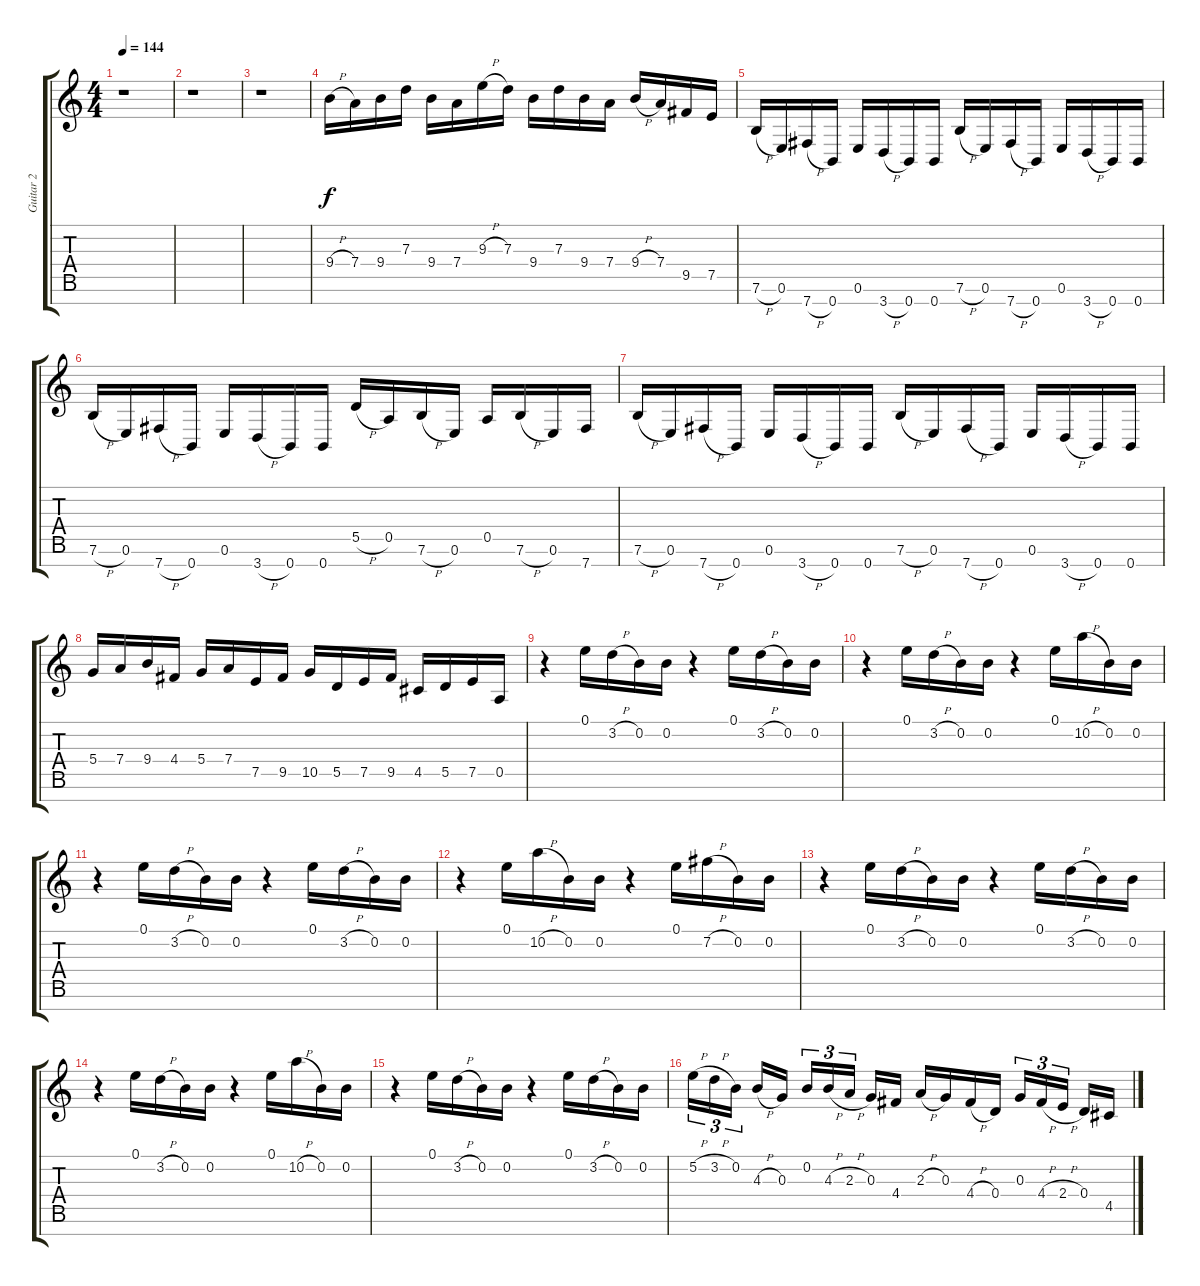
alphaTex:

\track ("Guitar 2" "Guitar 2") {instrument distortionguitar}
\staff {score tabs}
\tuning (E4 B3 G3 D3 A2 E2 B1) {hide}
\ts (4 4)
\tempo 144
\clef g2
\ks c
r.1{dy f instrument distortionguitar} |
r.1 |
r.1 |
9.4{h}.16 7.4.16 9.4.16 7.3.16 9.4.16 7.4.16 9.3{h}.16 7.3.16 9.4.16 7.3.16 9.4.16 7.4.16 9.4{h}.16 7.4.16 9.5.16 7.5.16 |
7.6{h}.16 0.6.16 7.7{h}.16 0.7.16 0.6.16 3.7{h}.16 0.7.16 0.7.16 7.6{h}.16 0.6.16 7.7{h}.16 0.7.16 0.6.16 3.7{h}.16 0.7.16 0.7.16 |
7.6{h}.16 0.6.16 7.7{h}.16 0.7.16 0.6.16 3.7{h}.16 0.7.16 0.7.16 5.5{h}.16 0.5.16 7.6{h}.16 0.6.16 0.5.16 7.6{h}.16 0.6.16 7.7.16 |
7.6{h}.16 0.6.16 7.7{h}.16 0.7.16 0.6.16 3.7{h}.16 0.7.16 0.7.16 7.6{h}.16 0.6.16 7.7{h}.16 0.7.16 0.6.16 3.7{h}.16 0.7.16 0.7.16 |
5.4.16 7.4.16 9.4.16 4.4.16 5.4.16 7.4.16 7.5.16 9.5.16 10.5.16 5.5.16 7.5.16 9.5.16 4.5.16 5.5.16 7.5.16 0.5.16 |
r.4 0.1.16 3.2{h}.16 0.2.16 0.2.16 r.4 0.1.16 3.2{h}.16 0.2.16 0.2.16 |
r.4 0.1.16 3.2{h}.16 0.2.16 0.2.16 r.4 0.1.16 10.2{h}.16 0.2.16 0.2.16 |
r.4 0.1.16 3.2{h}.16 0.2.16 0.2.16 r.4 0.1.16 3.2{h}.16 0.2.16 0.2.16 |
r.4 0.1.16 10.2{h}.16 0.2.16 0.2.16 r.4 0.1.16 7.2{h}.16 0.2.16 0.2.16 |
r.4 0.1.16 3.2{h}.16 0.2.16 0.2.16 r.4 0.1.16 3.2{h}.16 0.2.16 0.2.16 |
r.4 0.1.16 3.2{h}.16 0.2.16 0.2.16 r.4 0.1.16 10.2{h}.16 0.2.16 0.2.16 |
r.4 0.1.16 3.2{h}.16 0.2.16 0.2.16 r.4 0.1.16 3.2{h}.16 0.2.16 0.2.16 |
5.2{h}.16{tu (3 2)} 3.2{h}.16{tu (3 2)} 0.2.16{tu (3 2)} 4.3{h}.16 0.3.16 0.2.16{tu (3 2)} 4.3{h}.16{tu (3 2)} 2.3{h}.16{tu (3 2)} 0.3.16 4.4.16 2.3{h}.16 0.3.16 4.4{h}.16 0.4.16 0.3.16{tu (3 2)} 4.4{h}.16{tu (3 2)} 2.4{h}.16{tu (3 2)} 0.4.16 4.5.16
